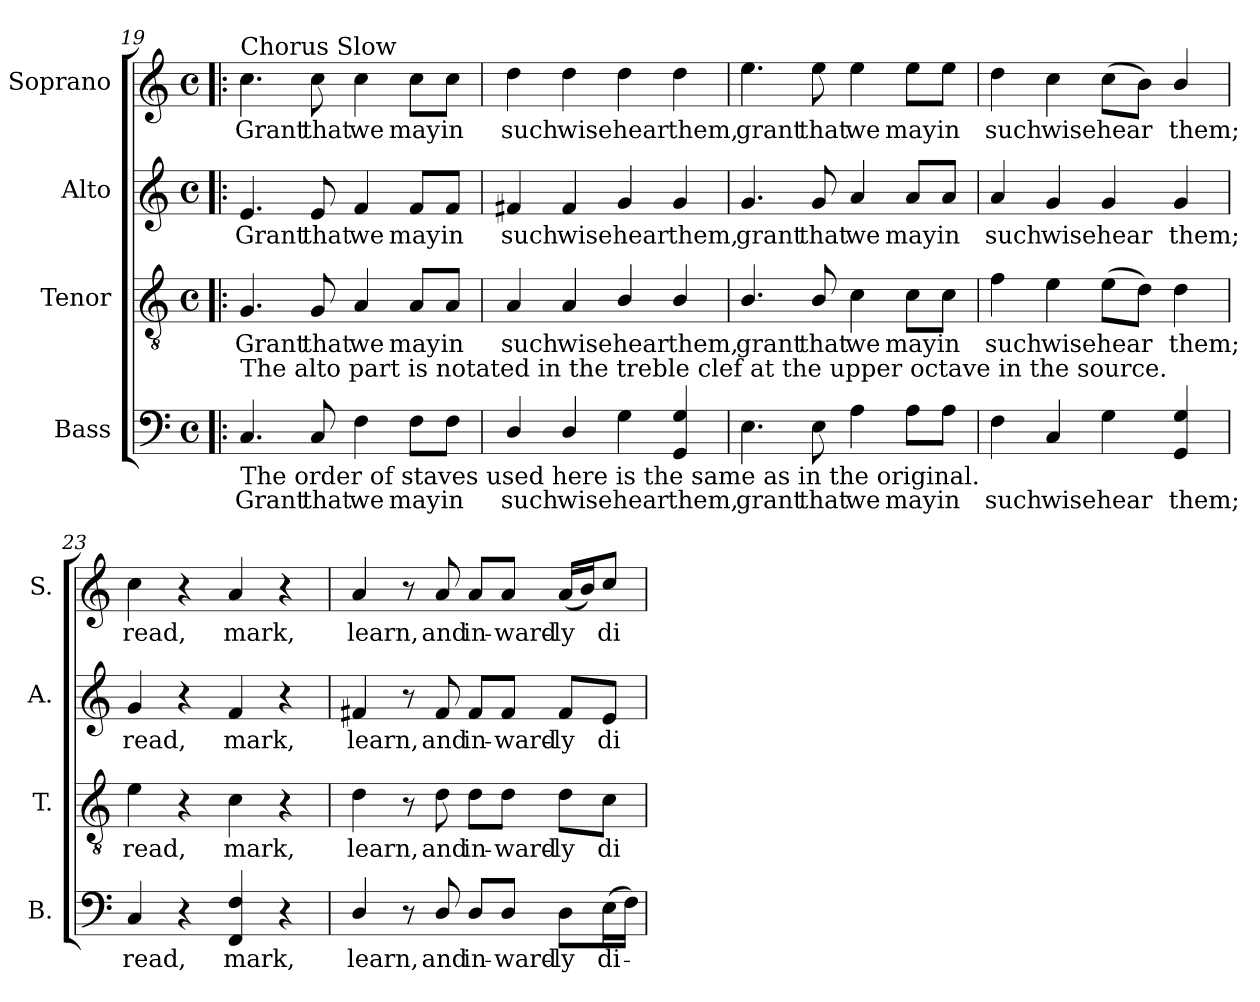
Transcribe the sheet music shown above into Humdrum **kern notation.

**kern	**text	**kern	**text	**kern	**text	**kern	**text
*part4	*part4	*part3	*part3	*part2	*part2	*part1	*part1
*staff4	*staff4	*staff3	*staff3	*staff2	*staff2	*staff1	*staff1
*I"Bass	*	*I"Tenor	*	*I"Alto	*	*I"Soprano	*
*I'B.	*	*I'T.	*	*I'A.	*	*I'S.	*
!!LO:LB:g=z
*clefF4	*	*clefGv2	*	*clefG2	*	*clefG2	*
*	*	*ITrd7c12	*	*	*	*	*
*k[]	*	*k[]	*	*k[]	*	*k[]	*
*C:	*	*C:	*	*C:	*	*C:	*
*M4/4	*	*M4/4	*	*M4/4	*	*M4/4	*
*met(c)	*	*met(c)	*	*met(c)	*	*met(c)	*
=19!|:	=19!|:	=19!|:	=19!|:	=19!|:	=19!|:	=19!|:	=19!|:
!	!LO:LY:b:color=#000000	!	!	!	!	!	!
!	!	!	!LO:LY:b:color=#000000	!	!	!	!
!	!	!	!	!	!LO:LY:b:color=#000000	!	!
!	!	!	!	!	!	!LO:TX:a:t=Chorus Slow	!
!LO:TX:b:t=The order of staves used here is the same as in the original.	!	!	!	!	!	!	!
!LO:TX:t=The alto part is notated in the treble clef at the upper octave in the source.	!	!	!	!	!	!	!
!	!	!	!	!	!	!	!LO:LY:b:color=#000000
4.Ci/	Grant	4.GGi/	Grant	4.ei/	Grant	4.cci\	Grant
!	!LO:LY:b:color=#000000	!	!	!	!	!	!
!	!	!	!LO:LY:b:color=#000000	!	!	!	!
!	!	!	!	!	!LO:LY:b:color=#000000	!	!
!	!	!	!	!	!	!	!LO:LY:b:color=#000000
8Ci/	that	8GGi/	that	8ei/	that	8cci\	that
!	!LO:LY:b:color=#000000	!	!	!	!	!	!
!	!	!	!LO:LY:b:color=#000000	!	!	!	!
!	!	!	!	!	!LO:LY:b:color=#000000	!	!
!	!	!	!	!	!	!	!LO:LY:b:color=#000000
4Fi\	we	4AAi/	we	4fi/	we	4cci\	we
!	!LO:LY:b:color=#000000	!	!	!	!	!	!
!	!	!	!LO:LY:b:color=#000000	!	!	!	!
!	!	!	!	!	!LO:LY:b:color=#000000	!	!
!	!	!	!	!	!	!	!LO:LY:b:color=#000000
8Fi\L	may	8AAi/L	may	8fi/L	may	8cci\L	may
!	!LO:LY:b:color=#000000	!	!	!	!	!	!
!	!	!	!LO:LY:b:color=#000000	!	!	!	!
!	!	!	!	!	!LO:LY:b:color=#000000	!	!
!	!	!	!	!	!	!	!LO:LY:b:color=#000000
8Fi\J	in	8AAi/J	in	8fi/J	in	8cci\J	in
=20	=20	=20	=20	=20	=20	=20	=20
!	!LO:LY:b:color=#000000	!	!	!	!	!	!
!	!	!	!LO:LY:b:color=#000000	!	!	!	!
!	!	!	!	!	!LO:LY:b:color=#000000	!	!
!	!	!	!	!	!	!	!LO:LY:b:color=#000000
4Di/	such	4AAi/	such	4f#Xi/	such	4ddi\	such
!	!LO:LY:b:color=#000000	!	!	!	!	!	!
!	!	!	!LO:LY:b:color=#000000	!	!	!	!
!	!	!	!	!	!LO:LY:b:color=#000000	!	!
!	!	!	!	!	!	!	!LO:LY:b:color=#000000
4Di/	wise	4AAi/	wise	4f#i/	wise	4ddi\	wise
!	!LO:LY:b:color=#000000	!	!	!	!	!	!
!	!	!	!LO:LY:b:color=#000000	!	!	!	!
!	!	!	!	!	!LO:LY:b:color=#000000	!	!
!	!	!	!	!	!	!	!LO:LY:b:color=#000000
4Gi\	hear	4BBi/	hear	4gi/	hear	4ddi\	hear
!	!LO:LY:b:color=#000000	!	!	!	!	!	!
!	!	!	!LO:LY:b:color=#000000	!	!	!	!
!	!	!	!	!	!LO:LY:b:color=#000000	!	!
!	!	!	!	!	!	!	!LO:LY:b:color=#000000
4GGi/ 4Gi	them,	4BBi/	them,	4gi/	them,	4ddi\	them,
=21	=21	=21	=21	=21	=21	=21	=21
!	!LO:LY:b:color=#000000	!	!	!	!	!	!
!	!	!	!LO:LY:b:color=#000000	!	!	!	!
!	!	!	!	!	!LO:LY:b:color=#000000	!	!
!	!	!	!	!	!	!	!LO:LY:b:color=#000000
4.Ei\	grant	4.BBi/	grant	4.gi/	grant	4.eei\	grant
!	!LO:LY:b:color=#000000	!	!	!	!	!	!
!	!	!	!LO:LY:b:color=#000000	!	!	!	!
!	!	!	!	!	!LO:LY:b:color=#000000	!	!
!	!	!	!	!	!	!	!LO:LY:b:color=#000000
8Ei\	that	8BBi/	that	8gi/	that	8eei\	that
!	!LO:LY:b:color=#000000	!	!	!	!	!	!
!	!	!	!LO:LY:b:color=#000000	!	!	!	!
!	!	!	!	!	!LO:LY:b:color=#000000	!	!
!	!	!	!	!	!	!	!LO:LY:b:color=#000000
4Ai\	we	4Ci\	we	4ai/	we	4eei\	we
!	!LO:LY:b:color=#000000	!	!	!	!	!	!
!	!	!	!LO:LY:b:color=#000000	!	!	!	!
!	!	!	!	!	!LO:LY:b:color=#000000	!	!
!	!	!	!	!	!	!	!LO:LY:b:color=#000000
8Ai\L	may	8Ci\L	may	8ai/L	may	8eei\L	may
!	!LO:LY:b:color=#000000	!	!	!	!	!	!
!	!	!	!LO:LY:b:color=#000000	!	!	!	!
!	!	!	!	!	!LO:LY:b:color=#000000	!	!
!	!	!	!	!	!	!	!LO:LY:b:color=#000000
8Ai\J	in	8Ci\J	in	8ai/J	in	8eei\J	in
=22	=22	=22	=22	=22	=22	=22	=22
!	!LO:LY:b:color=#000000	!	!	!	!	!	!
!	!	!	!LO:LY:b:color=#000000	!	!	!	!
!	!	!	!	!	!LO:LY:b:color=#000000	!	!
!	!	!	!	!	!	!	!LO:LY:b:color=#000000
4Fi\	such	4Fi\	such	4ai/	such	4ddi\	such
!	!LO:LY:b:color=#000000	!	!	!	!	!	!
!	!	!	!LO:LY:b:color=#000000	!	!	!	!
!	!	!	!	!	!LO:LY:b:color=#000000	!	!
!	!	!	!	!	!	!	!LO:LY:b:color=#000000
4Ci/	wise	4Ei\	wise	4gi/	wise	4cci\	wise
!	!LO:LY:b:color=#000000	!	!	!	!	!	!
!	!	!	!LO:LY:b:color=#000000	!	!	!	!
!	!	!	!	!	!LO:LY:b:color=#000000	!	!
!	!	!	!	!	!	!	!LO:LY:b:color=#000000
4Gi\	hear	(8Ei\L	hear	4gi/	hear	(8cci\L	hear
.	.	8Di\J)	.	.	.	8bi\J)	.
!	!LO:LY:b:color=#000000	!	!	!	!	!	!
!	!	!	!LO:LY:b:color=#000000	!	!	!	!
!	!	!	!	!	!LO:LY:b:color=#000000	!	!
!	!	!	!	!	!	!	!LO:LY:b:color=#000000
4GGi/ 4Gi	them;	4Di\	them;	4gi/	them;	4bi/	them;
=23	=23	=23	=23	=23	=23	=23	=23
!	!LO:LY:b:color=#000000	!	!	!	!	!	!
!	!	!	!LO:LY:b:color=#000000	!	!	!	!
!	!	!	!	!	!LO:LY:b:color=#000000	!	!
!	!	!	!	!	!	!	!LO:LY:b:color=#000000
4Ci/	read,	4Ei\	read,	4gi/	read,	4cci\	read,
4r	.	4r	.	4r	.	4r	.
!	!LO:LY:b:color=#000000	!	!	!	!	!	!
!	!	!	!LO:LY:b:color=#000000	!	!	!	!
!	!	!	!	!	!LO:LY:b:color=#000000	!	!
!	!	!	!	!	!	!	!LO:LY:b:color=#000000
4FFi/ 4Fi	mark,	4Ci\	mark,	4fi/	mark,	4ai/	mark,
4r	.	4r	.	4r	.	4r	.
!!LO:PB:g=z
=24	=24	=24	=24	=24	=24	=24	=24
!	!LO:LY:b:color=#000000	!	!	!	!	!	!
!	!	!	!LO:LY:b:color=#000000	!	!	!	!
!	!	!	!	!	!LO:LY:b:color=#000000	!	!
!	!	!	!	!	!	!	!LO:LY:b:color=#000000
4Di/	learn,	4Di\	learn,	4f#Xi/	learn,	4ai/	learn,
8r	.	8r	.	8r	.	8r	.
!	!LO:LY:b:color=#000000	!	!	!	!	!	!
!	!	!	!LO:LY:b:color=#000000	!	!	!	!
!	!	!	!	!	!LO:LY:b:color=#000000	!	!
!	!	!	!	!	!	!	!LO:LY:b:color=#000000
8Di/	and	8Di\	and	8f#i/	and	8ai/	and
!	!LO:LY:b:color=#000000	!	!	!	!	!	!
!	!	!	!LO:LY:b:color=#000000	!	!	!	!
!	!	!	!	!	!LO:LY:b:color=#000000	!	!
!	!	!	!	!	!	!	!LO:LY:b:color=#000000
8Di/L	in-	8Di\L	in-	8f#i/L	in-	8ai/L	in-
!	!LO:LY:b:color=#000000	!	!	!	!	!	!
!	!	!	!LO:LY:b:color=#000000	!	!	!	!
!	!	!	!	!	!LO:LY:b:color=#000000	!	!
!	!	!	!	!	!	!	!LO:LY:b:color=#000000
8Di/J	-ward-	8Di\J	-ward-	8f#i/J	-ward-	8ai/J	-ward-
!	!LO:LY:b:color=#000000	!	!	!	!	!	!
!	!	!	!LO:LY:b:color=#000000	!	!	!	!
!	!	!	!	!	!LO:LY:b:color=#000000	!	!
!	!	!	!	!	!	!	!LO:LY:b:color=#000000
8Di\L	-ly	8Di\L	-ly	8f#i/L	-ly	(16ai/LL	-ly
.	.	.	.	.	.	16bi/J)	.
!	!LO:LY:b:color=#000000	!	!	!	!	!	!
!	!	!	!LO:LY:b:color=#000000	!	!	!	!
!	!	!	!	!	!LO:LY:b:color=#000000	!	!
!	!	!	!	!	!	!	!LO:LY:b:color=#000000
(16Ei\L	di-	8Ci\J	di-	8ei/J	di-	8cci/J	di-
16Fi\JJ)	.	.	.	.	.	.	.
=	=	=	=	=	=	=	=
*-	*-	*-	*-	*-	*-	*-	*-
